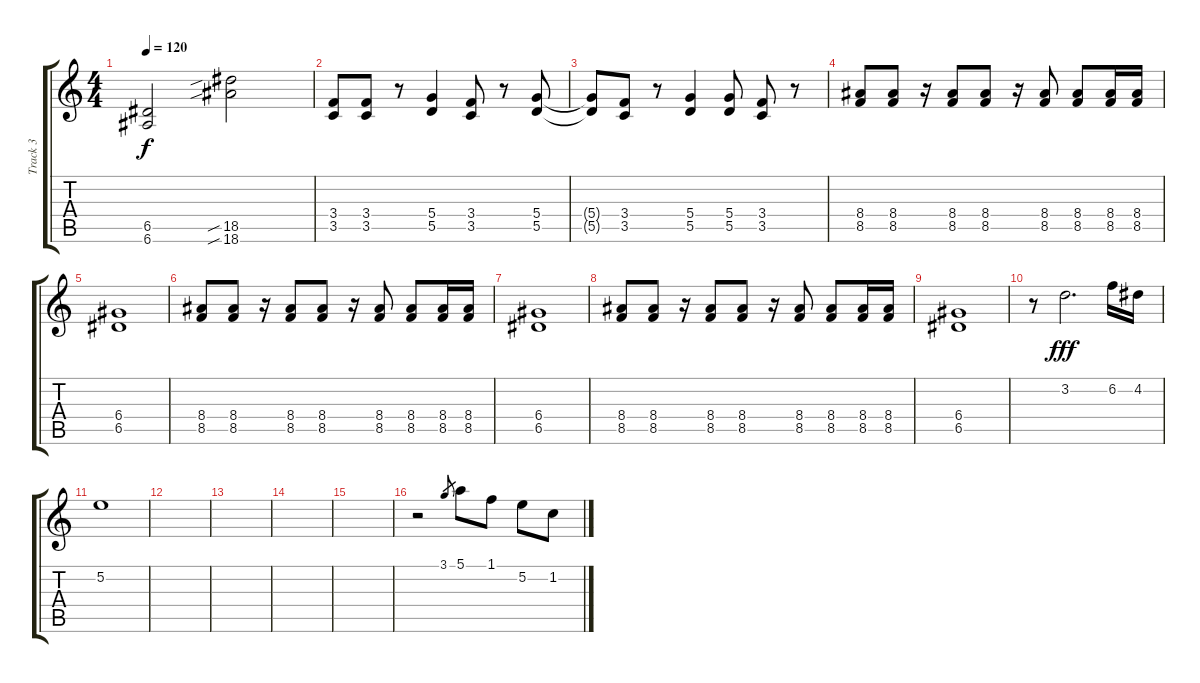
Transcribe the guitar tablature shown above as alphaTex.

\track ("Track 3" "Track 3") {instrument distortionguitar}
\staff {score tabs}
\tuning (E4 B3 G3 D3 A2 E2) {hide}
\ts (4 4)
\tempo 120
\clef g2
\ks c
(6.5 6.6).2{dy f} (18.5{sib} 18.6{sib}).2 |
(3.4 3.5).8 (3.4 3.5).8 r.8 (5.4 5.5).4 (3.4 3.5).8 r.8 (5.4 5.5).8 |
(5.4{t} 5.5{t}).8 (3.4 3.5).8 r.8 (5.4 5.5).4 (5.4 5.5).8 (3.4 3.5).8 r.8 |
(8.4 8.5).8 (8.4 8.5).8 r.16 (8.4 8.5).8 (8.4 8.5).8 r.16 (8.4 8.5).8 (8.4 8.5).8 (8.4 8.5).16 (8.4 8.5).16 |
(6.4 6.5).1 |
(8.4 8.5).8 (8.4 8.5).8 r.16 (8.4 8.5).8 (8.4 8.5).8 r.16 (8.4 8.5).8 (8.4 8.5).8 (8.4 8.5).16 (8.4 8.5).16 |
(6.4 6.5).1 |
(8.4 8.5).8 (8.4 8.5).8 r.16 (8.4 8.5).8 (8.4 8.5).8 r.16 (8.4 8.5).8 (8.4 8.5).8 (8.4 8.5).16 (8.4 8.5).16 |
(6.4 6.5).1 |
r.8 3.2.2{d dy fff} 6.2.16 4.2.16 |
5.2.1 |
|
|
|
|
r.2 3.1.8{gr} 5.1.8 1.1.8 5.2.8 1.2.8
